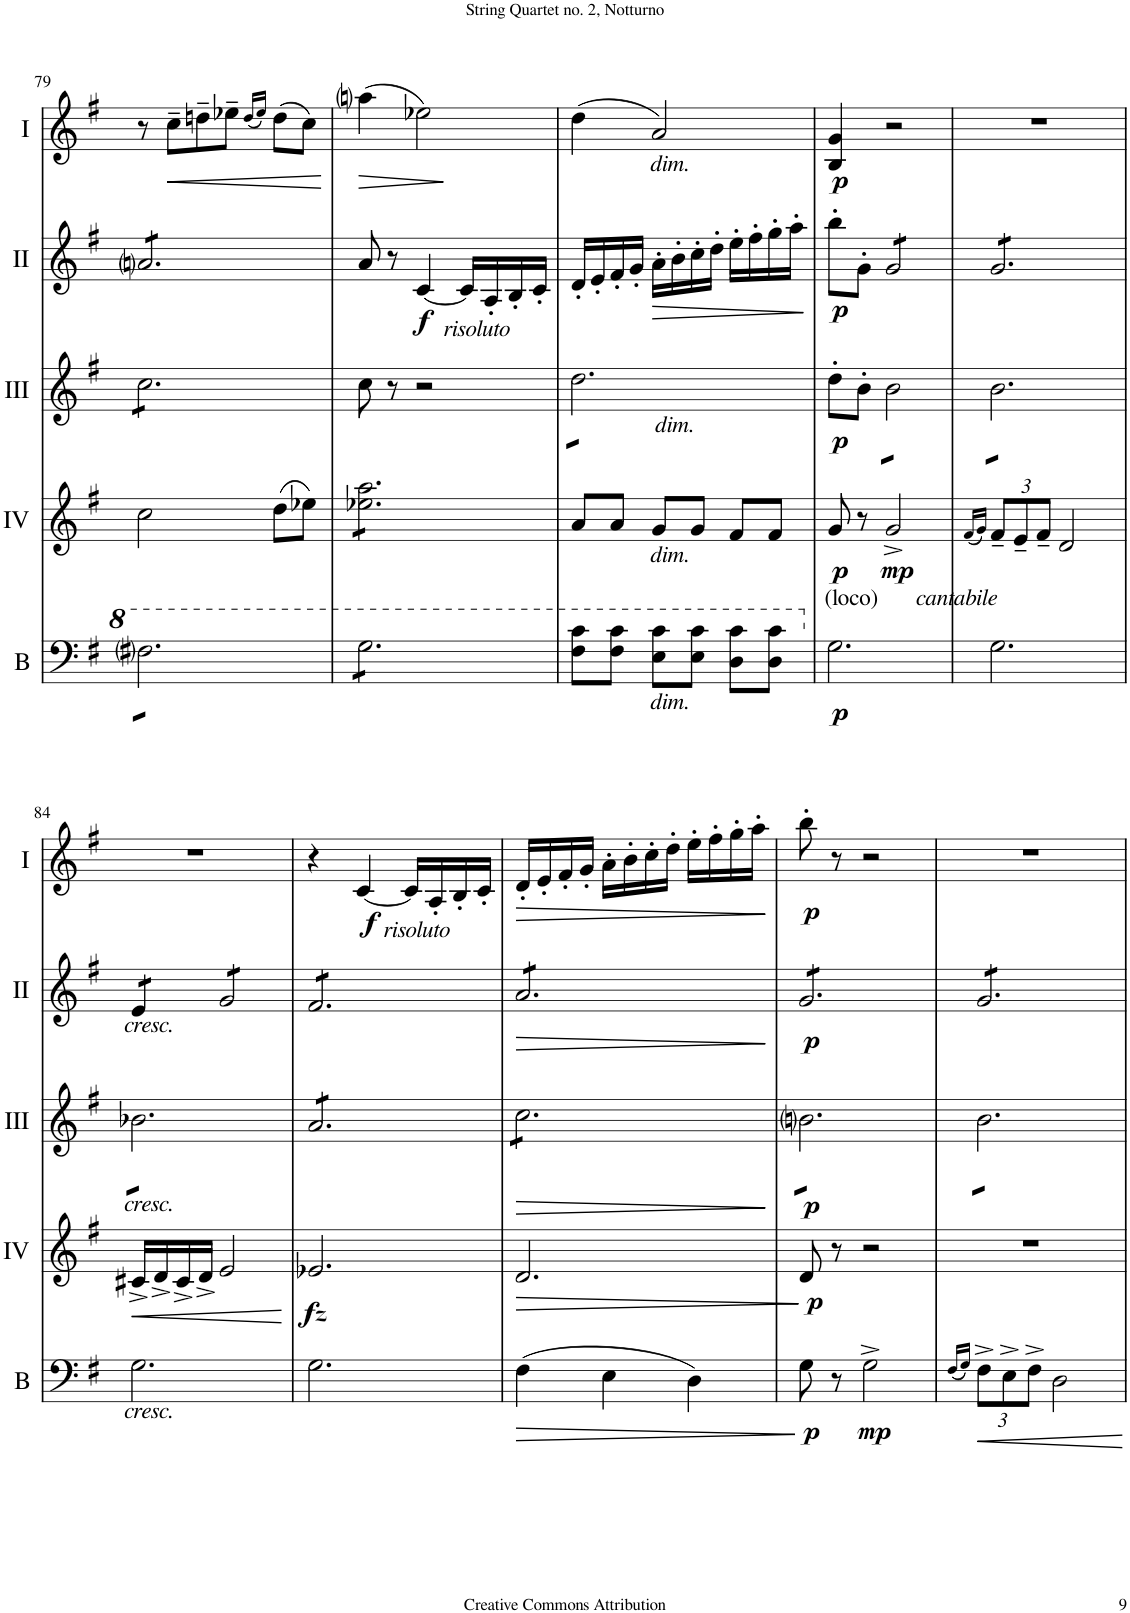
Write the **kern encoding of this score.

**kern	**dynam	**kern	**dynam	**kern	**dynam	**kern	**dynam	**kern	**dynam
*part5	*part5	*part4	*part4	*part3	*part3	*part2	*part2	*part1	*part1
*staff5	*staff5	*staff4	*staff4	*staff3	*staff3	*staff2	*staff2	*staff1	*staff1
*I"Bass	*	*I"Acc. 4	*	*I"Acc. 3	*	*I"Acc. 2	*	*I"Acc. 1	*
*I'B	*	*	*	*	*	*	*	*	*
!!LO:PB:g=z
*clefF4	*	*clefG2	*	*clefG2	*	*clefG2	*	*clefG2	*
*Trd7c12	*	*Trd7c12	*	*Trd7c12	*	*	*	*	*
*k[f#]	*	*k[f#]	*	*k[f#]	*	*k[f#]	*	*k[f#]	*
*M3/4	*	*M3/4	*	*M3/4	*	*M3/4	*	*M3/4	*
=79	=79	=79	=79	=79	=79	=79	=79	=79	=79
*tremolo	*	*	*	*	*	*	*	*	*
*	*	*	*	*tremolo	*	*	*	*	*
*	*	*	*	*	*	*tremolo	*	*	*
8f#i\L	.	2cc\	.	8cc\L	.	8ani/L	.	8r	.
!	!	!	!	!	!	!	!	!	!LO:HP:b
8f#i\	.	.	.	8cc\	.	8ani/	.	8cc~\L	<
8f#i\	.	.	.	8cc\	.	8ani/	.	8ddn~\	.
8f#i\	.	.	.	8cc\	.	8ani/	.	8ee-X~\J	.
.	.	.	.	.	.	.	.	(16qdd/LL	.
.	.	.	.	.	.	.	.	16qee-/JJ)	.
8f#i\	.	(8dd\L	.	8cc\	.	8ani/	.	(8dd\L	.
8f#i\J	.	8ee-X\J)	.	8cc\J	.	8ani/J	.	8cc\J)	.
*	*	*	*	*	*	*Xtremolo	*	*	*
*	*	*	*	*Xtremolo	*	*	*	*	*
.	.	.	.	.	.	.	.	.	[
=80	=80	=80	=80	=80	=80	=80	=80	=80	=80
!	!	!	!	!	!	!	!	!	!LO:HP:b
*	*	*tremolo	*	*	*	*	*	*	*
8g\L	.	8ee-X\ 8aa\L	.	8cc\	.	8a/	.	(4aani\	>
8g\	.	8ee-X\ 8aa\	.	8r	.	8r	.	.	.
!	!	!	!	!	!	!LO:TX:b:i:t=risoluto	!	!	!
!	!	!	!	!	!	!	!LO:DY:b	!	!
8g\	.	8ee-X\ 8aa\	.	2r	.	[4c/	f	2ee-X\)	.
8g\	.	8ee-X\ 8aa\	.	.	.	.	.	.	.
8g\	.	8ee-X\ 8aa\	.	.	.	16c/LL]	.	.	.
.	.	.	.	.	.	16A'/	.	.	.
8g\J	.	8ee-X\ 8aa\J	.	.	.	16B'/	.	.	.
*	*	*Xtremolo	*	*	*	*	*	*	*
*Xtremolo	*	*	*	*	*	*	*	*	*
.	.	.	.	.	.	16c'/JJ	.	.	.
.	.	.	.	.	.	.	.	.	]
=81	=81	=81	=81	=81	=81	=81	=81	=81	=81
!	!	!	!	!LO:TX:b:i:t=dim.	!	!	!	!	!
*	*	*	*	*tremolo	*	*	*	*	*
8f#\ 8cc\L	.	8a/L	.	8dd\L	.	16d'/LL	.	(4dd\	.
.	.	.	.	.	.	16e'/	.	.	.
8f#\ 8cc\J	.	8a/J	.	8dd\	.	16f#'/	.	.	.
.	.	.	.	.	.	16g'/JJ	.	.	.
!	!	!	!	!	!	!	!	!LO:TX:b:i:t=dim.	!
!	!	!LO:TX:b:i:t=dim.	!	!	!	!	!	!	!
!LO:TX:b:i:t=dim.	!	!	!	!	!	!	!	!	!
!	!	!	!	!	!	!	!LO:HP:b	!	!
8e\ 8cc\L	.	8g/L	.	8dd\	.	16a'\LL	>	2a/)	.
.	.	.	.	.	.	16b'\	.	.	.
8e\ 8cc\J	.	8g/J	.	8dd\	.	16cc'\	.	.	.
.	.	.	.	.	.	16dd'\JJ	.	.	.
8d\ 8cc\L	.	8f#/L	.	8dd\	.	16ee'\LL	.	.	.
.	.	.	.	.	.	16ff#'\	.	.	.
8d\ 8cc\J	.	8f#/J	.	8dd\J	.	16gg'\	.	.	.
*	*	*	*	*Xtremolo	*	*	*	*	*
.	.	.	.	.	.	16aa'\JJ	.	.	.
.	.	.	.	.	.	.	]	.	.
=82	=82	=82	=82	=82	=82	=82	=82	=82	=82
!LO:TX:a:t=(loco)	!	!	!	!	!	!	!	!	!
!	!LO:DY:b	!	!LO:DY:b	!	!LO:DY:b	!	!LO:DY:b	!	!LO:DY:b
2.G\	p	8g/	p	8dd'\L	p	8bb'\L	p	4B/ 4g/	p
.	.	8r	.	8b'\J	.	8g'\J	.	.	.
!	!	!LO:TX:b:i:t=cantabile	!	!	!	!	!	!	!
!	!	!	!LO:DY:b	!	!	!	!	!	!
*	*	*	*	*tremolo	*	*	*	*	*
*	*	*	*	*	*	*tremolo	*	*	*
.	.	2g^/	mp	8b\L	.	8g/L	.	2r	.
.	.	.	.	8b\	.	8g/	.	.	.
.	.	.	.	8b\	.	8g/	.	.	.
.	.	.	.	8b\J	.	8g/J	.	.	.
=83	=83	=83	=83	=83	=83	=83	=83	=83	=83
.	.	(16qf#/LL	.	.	.	.	.	.	.
.	.	16qg/JJ)	.	.	.	.	.	.	.
*	*	*Xbrackettup	*	*	*	*	*	*	*
2.G\	.	12f#~/L	.	8b\L	.	8g/L	.	2.r	.
.	.	12e~/	.	.	.	.	.	.	.
.	.	.	.	8b\	.	8g/	.	.	.
.	.	12f#~/J	.	.	.	.	.	.	.
.	.	2d/	.	8b\	.	8g/	.	.	.
.	.	.	.	8b\	.	8g/	.	.	.
.	.	.	.	8b\	.	8g/	.	.	.
.	.	.	.	8b\J	.	8g/J	.	.	.
!!LO:LB:g=z
=84	=84	=84	=84	=84	=84	=84	=84	=84	=84
!	!	!	!	!	!	!LO:TX:b:i:t=cresc.	!	!	!
!	!	!	!	!LO:TX:b:i:t=cresc.	!	!	!	!	!
!LO:TX:b:i:t=cresc.	!	!	!	!	!	!	!	!	!
!	!	!	!LO:HP:b	!	!	!	!	!	!
2.G\	.	16c#X^/LL	<	8b-X\L	.	8e/L	.	2.r	.
.	.	16d^/	.	.	.	.	.	.	.
.	.	16c#^/	.	8b-X\	.	8e/J	.	.	.
.	.	16d^/JJ	.	.	.	.	.	.	.
.	.	2e/	.	8b-X\	.	8g/L	.	.	.
.	.	.	.	8b-X\	.	8g/	.	.	.
.	.	.	.	8b-X\	.	8g/	.	.	.
.	.	.	.	8b-X\J	.	8g/J	.	.	.
.	.	.	[	.	.	.	.	.	.
=85	=85	=85	=85	=85	=85	=85	=85	=85	=85
!	!	!	!LO:DY:b	!	!	!	!	!	!
2.G\	.	2.e-X/	fz	8a/L	.	8f#/L	.	4r	.
.	.	.	.	8a/	.	8f#/	.	.	.
!	!	!	!	!	!	!	!	!LO:TX:b:i:t=risoluto	!
!	!	!	!	!	!	!	!	!	!LO:DY:b
.	.	.	.	8a/	.	8f#/	.	[4c/	f
.	.	.	.	8a/	.	8f#/	.	.	.
.	.	.	.	8a/	.	8f#/	.	16c/LL]	.
.	.	.	.	.	.	.	.	16A'/	.
.	.	.	.	8a/J	.	8f#/J	.	16B'/	.
.	.	.	.	.	.	.	.	16c'/JJ	.
=86	=86	=86	=86	=86	=86	=86	=86	=86	=86
!	!LO:HP:b	!	!LO:HP:b	!	!LO:HP:b	!	!LO:HP:b	!	!LO:HP:b
(4F#\	>	2.d/	>	8cc\L	>	8a/L	>	16d'/LL	>
.	.	.	.	.	.	.	.	16e'/	.
.	.	.	.	8cc\	.	8a/	.	16f#'/	.
.	.	.	.	.	.	.	.	16g'/JJ	.
4E\	.	.	.	8cc\	.	8a/	.	16a'\LL	.
.	.	.	.	.	.	.	.	16b'\	.
.	.	.	.	8cc\	.	8a/	.	16cc'\	.
.	.	.	.	.	.	.	.	16dd'\JJ	.
4D\)	.	.	.	8cc\	.	8a/	.	16ee'\LL	.
.	.	.	.	.	.	.	.	16ff#'\	.
.	.	.	.	8cc\J	.	8a/J	.	16gg'\	.
.	.	.	.	.	.	.	.	16aa'\JJ	.
.	]	.	]	.	]	.	]	.	]
=87	=87	=87	=87	=87	=87	=87	=87	=87	=87
!	!LO:DY:b	!	!LO:DY:b	!	!LO:DY:b	!	!LO:DY:b	!	!LO:DY:b
8G\	p	8d/	p	8bni\L	p	8g/L	p	8bb'\	p
8r	.	8r	.	8bni\	.	8g/	.	8r	.
!	!LO:DY:b	!	!	!	!	!	!	!	!
2G^\	mp	2r	.	8bni\	.	8g/	.	2r	.
.	.	.	.	8bni\	.	8g/	.	.	.
.	.	.	.	8bni\	.	8g/	.	.	.
.	.	.	.	8bni\J	.	8g/J	.	.	.
=88	=88	=88	=88	=88	=88	=88	=88	=88	=88
(16qF#/LL	.	.	.	.	.	.	.	.	.
16qG/JJ)	.	.	.	.	.	.	.	.	.
*Xbrackettup	*	*	*	*	*	*	*	*	*
12F#^\L	.	2.r	.	8b\L	.	8g/L	.	2.r	.
12E^\	.	.	.	.	.	.	.	.	.
.	.	.	.	8b\	.	8g/	.	.	.
12F#^\J	.	.	.	.	.	.	.	.	.
2D\	.	.	.	8b\	.	8g/	.	.	.
.	.	.	.	8b\	.	8g/	.	.	.
.	.	.	.	8b\	.	8g/	.	.	.
.	.	.	.	8b\J	.	8g/J	.	.	.
*	*	*	*	*	*	*Xtremolo	*	*	*
*	*	*	*	*Xtremolo	*	*	*	*	*
=	=	=	=	=	=	=	=	=	=
*-	*-	*-	*-	*-	*-	*-	*-	*-	*-
